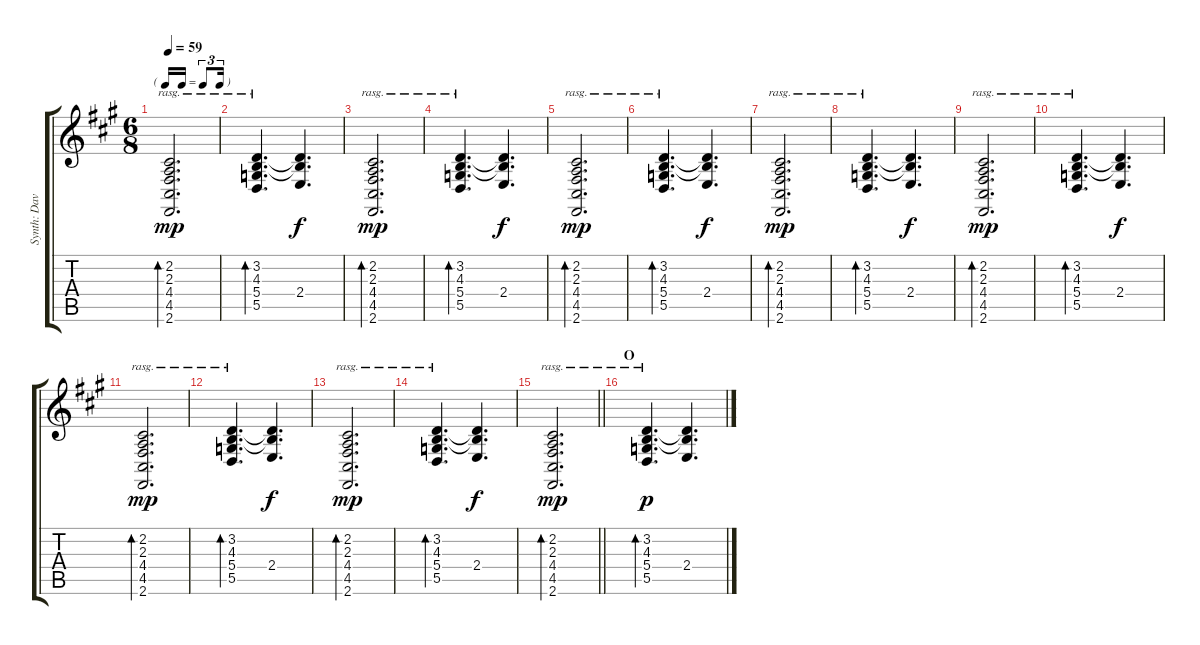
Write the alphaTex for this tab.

\track ("Synth: David Gilmour" "Synth: Dav") {instrument synthstrings1}
\staff {score tabs}
\tuning (E4 B3 G3 D3 A2 E2) {hide}
\ts (6 8)
\tf triplet16th
\tempo 59
\clef g2
\ks a
(2.2 2.3 4.4 4.5 2.6).2{d bd 120 rasg ii dy mp} |
(3.2 4.3 5.4 5.5).4{d bd 120 rasg ii} (3.2{t} 4.3{t} 2.4).4{d dy f} |
(2.2 2.3 4.4 4.5 2.6).2{d bd 120 rasg ii dy mp} |
(3.2 4.3 5.4 5.5).4{d bd 120 rasg ii} (3.2{t} 4.3{t} 2.4).4{d dy f} |
(2.2 2.3 4.4 4.5 2.6).2{d bd 120 rasg ii dy mp} |
(3.2 4.3 5.4 5.5).4{d bd 120 rasg ii} (3.2{t} 4.3{t} 2.4).4{d dy f} |
(2.2 2.3 4.4 4.5 2.6).2{d bd 120 rasg ii dy mp} |
(3.2 4.3 5.4 5.5).4{d bd 120 rasg ii} (3.2{t} 4.3{t} 2.4).4{d dy f} |
(2.2 2.3 4.4 4.5 2.6).2{d bd 120 rasg ii dy mp} |
(3.2 4.3 5.4 5.5).4{d bd 120 rasg ii} (3.2{t} 4.3{t} 2.4).4{d dy f} |
(2.2 2.3 4.4 4.5 2.6).2{d bd 120 rasg ii dy mp} |
(3.2 4.3 5.4 5.5).4{d bd 120 rasg ii} (3.2{t} 4.3{t} 2.4).4{d dy f} |
(2.2 2.3 4.4 4.5 2.6).2{d bd 120 rasg ii dy mp} |
(3.2 4.3 5.4 5.5).4{d bd 120 rasg ii} (3.2{t} 4.3{t} 2.4).4{d dy f} |
\barLineRight lightlight
(2.2 2.3 4.4 4.5 2.6).2{d bd 120 rasg ii dy mp} |
\section ("" "O")
(3.2 4.3 5.4 5.5).4{d bd 120 rasg ii dy p} (3.2{t} 4.3{t} 2.4).4{d}
